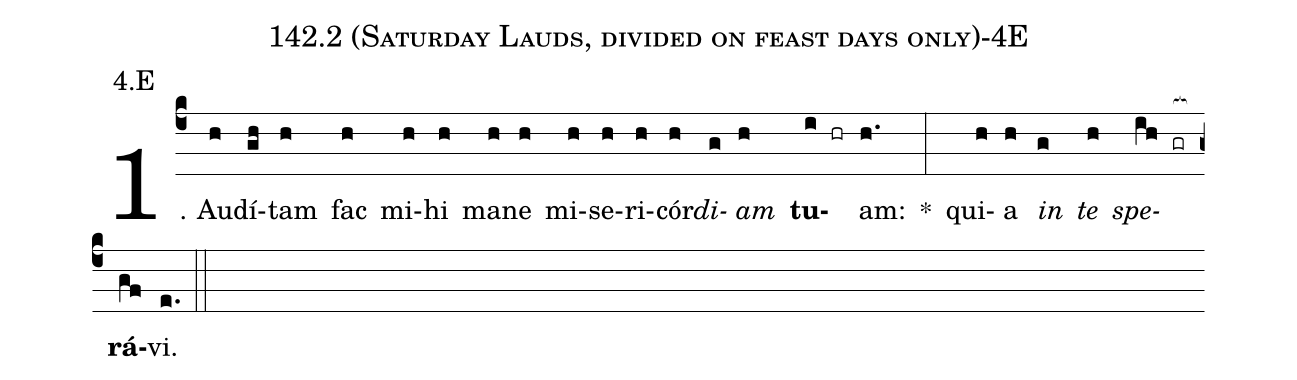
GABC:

name: 142.2 (Saturday Lauds, divided on feast days only)-4E;
annotation: 4.E;
%%
(c4)1. Au(h)dí(gh)tam(h) fac(h) mi(h)hi(h) ma(h)ne(h) mi(h)se(h)ri(h)cór(h)<i>di</i>(g)<i>am</i>(h) <b>tu</b>(i hr)am:(h.) *(:) qui(h)a(h) <i>in</i>(g) <i>te</i>(h) <i>spe</i>(ih gr[ocb:1{])<b>rá</b>(gf[ocb:0}])vi.(e.) (::)
